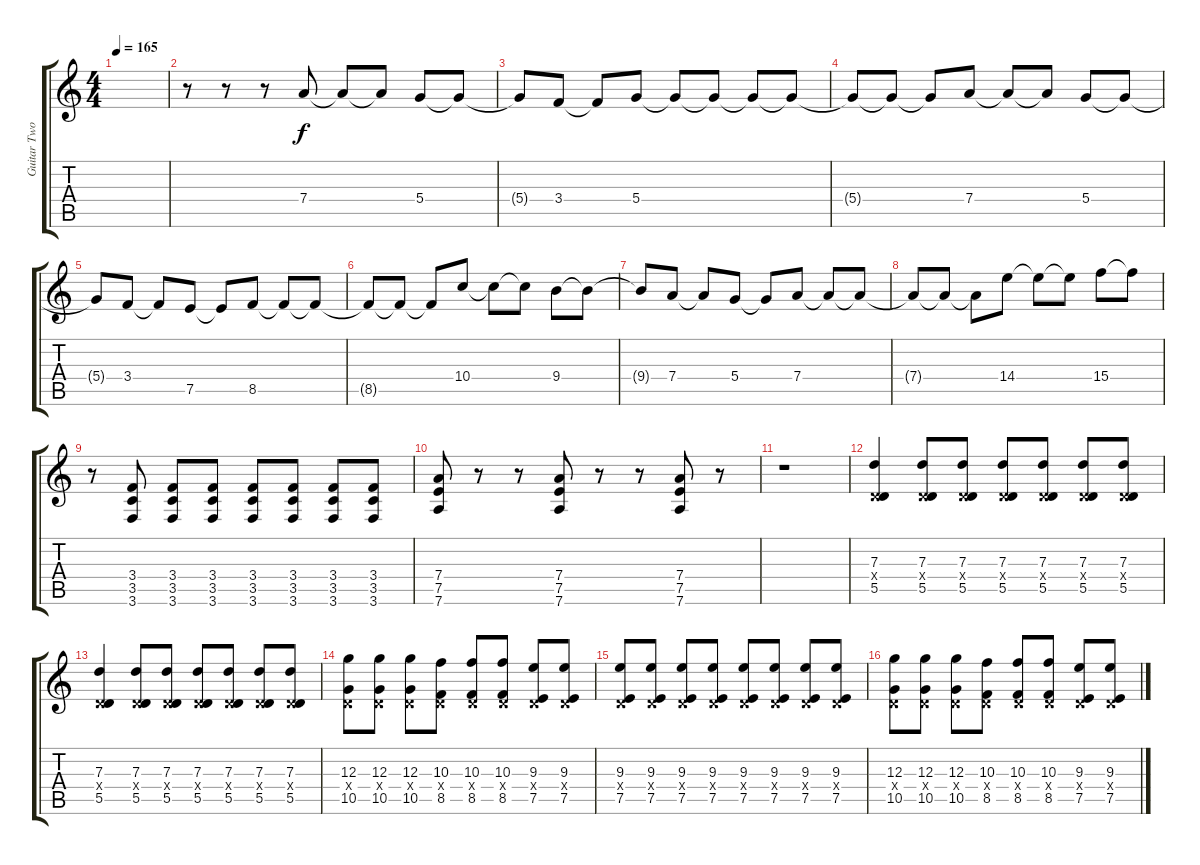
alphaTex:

\track ("Guitar Two" "Guitar Two") {instrument distortionguitar}
\staff {score tabs}
\tuning (E4 B3 G3 D3 A2 D2) {hide}
\ts (4 4)
\tempo 165
\clef g2
\ks c
|
r.8{instrument electricguitarjazz} r.8 r.8 7.4.8 7.4{t}.8 7.4{t}.8 5.4.8 5.4{t}.8 |
5.4{t}.8 3.4.8 3.4{t}.8 5.4.8 5.4{t}.8 5.4{t}.8 5.4{t}.8 5.4{t}.8 |
5.4{t}.8 5.4{t}.8 5.4{t}.8 7.4.8 7.4{t}.8 7.4{t}.8 5.4.8 5.4{t}.8 |
5.4{t}.8 3.4.8 3.4{t}.8 7.5.8 7.5{t}.8 8.5.8 8.5{t}.8 8.5{t}.8 |
8.5{t}.8 8.5{t}.8 8.5{t}.8 10.4.8 10.4{t}.8 10.4{t}.8 9.4.8 9.4{t}.8 |
9.4{t}.8 7.4.8 7.4{t}.8 5.4.8 5.4{t}.8 7.4.8 7.4{t}.8 7.4{t}.8 |
7.4{t}.8 7.4{t}.8 7.4{t}.8 14.4.8 14.4{t}.8 14.4{t}.8 15.4.8 15.4{t}.8 |
r.8{instrument distortionguitar} (3.4 3.5 3.6).8 (3.4 3.5 3.6).8 (3.4 3.5 3.6).8 (3.4 3.5 3.6).8 (3.4 3.5 3.6).8 (3.4 3.5 3.6).8 (3.4 3.5 3.6).8 |
(7.4 7.5 7.6).8 r.8 r.8 (7.4 7.5 7.6).8 r.8 r.8 (7.4 7.5 7.6).8 r.8 |
r.1 |
(7.3 0.4{x} 5.5).4 (7.3 0.4{x} 5.5).8 (7.3 0.4{x} 5.5).8 (7.3 0.4{x} 5.5).8 (7.3 0.4{x} 5.5).8 (7.3 0.4{x} 5.5).8 (7.3 0.4{x} 5.5).8 |
(7.3 0.4{x} 5.5).4 (7.3 0.4{x} 5.5).8 (7.3 0.4{x} 5.5).8 (7.3 0.4{x} 5.5).8 (7.3 0.4{x} 5.5).8 (7.3 0.4{x} 5.5).8 (7.3 0.4{x} 5.5).8 |
(12.3 0.4{x} 10.5).8 (12.3 0.4{x} 10.5).8 (12.3 0.4{x} 10.5).8 (10.3 0.4{x} 8.5).8 (10.3 0.4{x} 8.5).8 (10.3 0.4{x} 8.5).8 (9.3 0.4{x} 7.5).8 (9.3 0.4{x} 7.5).8 |
(9.3 0.4{x} 7.5).8 (9.3 0.4{x} 7.5).8 (9.3 0.4{x} 7.5).8 (9.3 0.4{x} 7.5).8 (9.3 0.4{x} 7.5).8 (9.3 0.4{x} 7.5).8 (9.3 0.4{x} 7.5).8 (9.3 0.4{x} 7.5).8 |
(12.3 0.4{x} 10.5).8 (12.3 0.4{x} 10.5).8 (12.3 0.4{x} 10.5).8 (10.3 0.4{x} 8.5).8 (10.3 0.4{x} 8.5).8 (10.3 0.4{x} 8.5).8 (9.3 0.4{x} 7.5).8 (9.3 0.4{x} 7.5).8
